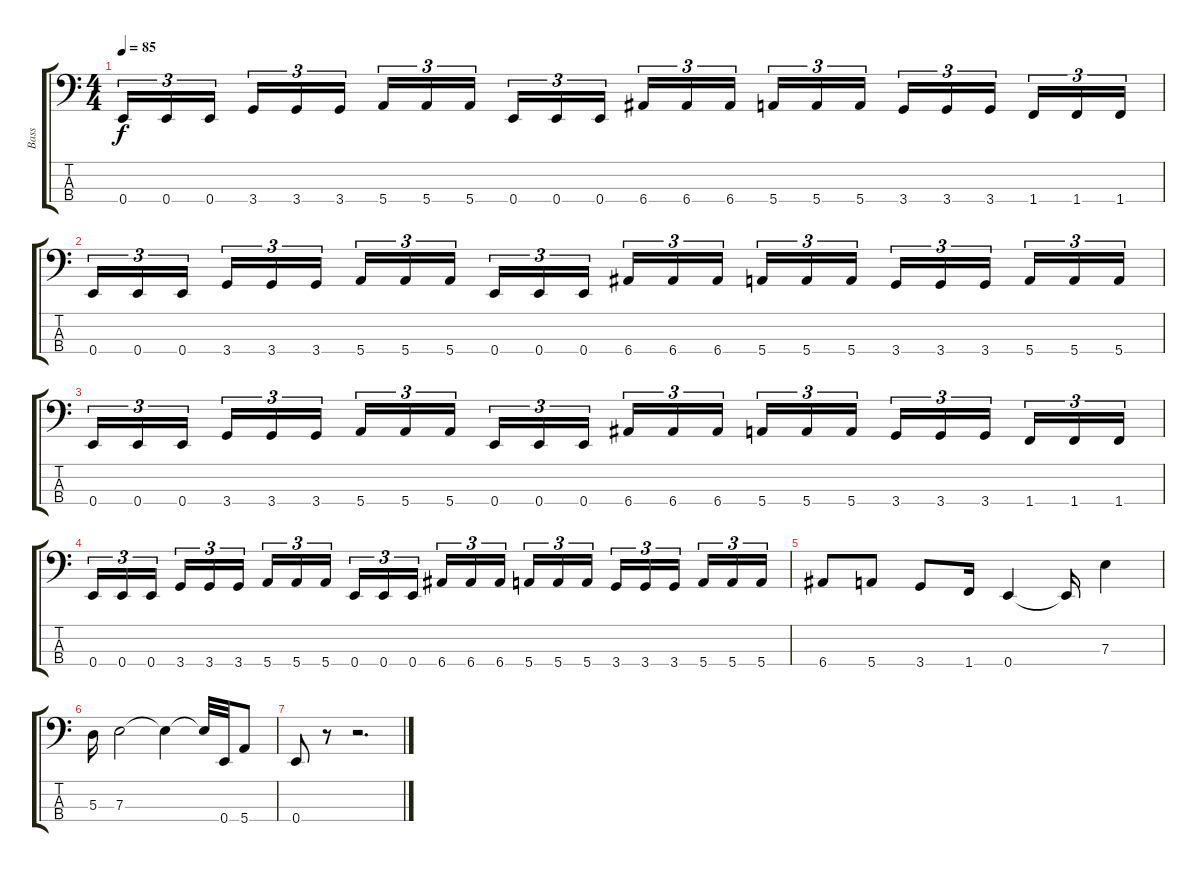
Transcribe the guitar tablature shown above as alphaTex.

\track ("Bass" "Bass") {instrument electricbasspick}
\staff {score tabs}
\tuning (G2 D2 A1 E1) {hide}
\ts (4 4)
\tempo 85
\clef f4
\ks c
0.4.16{tu (3 2) dy f} 0.4.16{tu (3 2)} 0.4.16{tu (3 2)} 3.4.16{tu (3 2)} 3.4.16{tu (3 2)} 3.4.16{tu (3 2)} 5.4.16{tu (3 2)} 5.4.16{tu (3 2)} 5.4.16{tu (3 2)} 0.4.16{tu (3 2)} 0.4.16{tu (3 2)} 0.4.16{tu (3 2)} 6.4.16{tu (3 2)} 6.4.16{tu (3 2)} 6.4.16{tu (3 2)} 5.4.16{tu (3 2)} 5.4.16{tu (3 2)} 5.4.16{tu (3 2)} 3.4.16{tu (3 2)} 3.4.16{tu (3 2)} 3.4.16{tu (3 2)} 1.4.16{tu (3 2)} 1.4.16{tu (3 2)} 1.4.16{tu (3 2)} |
0.4.16{tu (3 2)} 0.4.16{tu (3 2)} 0.4.16{tu (3 2)} 3.4.16{tu (3 2)} 3.4.16{tu (3 2)} 3.4.16{tu (3 2)} 5.4.16{tu (3 2)} 5.4.16{tu (3 2)} 5.4.16{tu (3 2)} 0.4.16{tu (3 2)} 0.4.16{tu (3 2)} 0.4.16{tu (3 2)} 6.4.16{tu (3 2)} 6.4.16{tu (3 2)} 6.4.16{tu (3 2)} 5.4.16{tu (3 2)} 5.4.16{tu (3 2)} 5.4.16{tu (3 2)} 3.4.16{tu (3 2)} 3.4.16{tu (3 2)} 3.4.16{tu (3 2)} 5.4.16{tu (3 2)} 5.4.16{tu (3 2)} 5.4.16{tu (3 2)} |
0.4.16{tu (3 2)} 0.4.16{tu (3 2)} 0.4.16{tu (3 2)} 3.4.16{tu (3 2)} 3.4.16{tu (3 2)} 3.4.16{tu (3 2)} 5.4.16{tu (3 2)} 5.4.16{tu (3 2)} 5.4.16{tu (3 2)} 0.4.16{tu (3 2)} 0.4.16{tu (3 2)} 0.4.16{tu (3 2)} 6.4.16{tu (3 2)} 6.4.16{tu (3 2)} 6.4.16{tu (3 2)} 5.4.16{tu (3 2)} 5.4.16{tu (3 2)} 5.4.16{tu (3 2)} 3.4.16{tu (3 2)} 3.4.16{tu (3 2)} 3.4.16{tu (3 2)} 1.4.16{tu (3 2)} 1.4.16{tu (3 2)} 1.4.16{tu (3 2)} |
0.4.16{tu (3 2)} 0.4.16{tu (3 2)} 0.4.16{tu (3 2)} 3.4.16{tu (3 2)} 3.4.16{tu (3 2)} 3.4.16{tu (3 2)} 5.4.16{tu (3 2)} 5.4.16{tu (3 2)} 5.4.16{tu (3 2)} 0.4.16{tu (3 2)} 0.4.16{tu (3 2)} 0.4.16{tu (3 2)} 6.4.16{tu (3 2)} 6.4.16{tu (3 2)} 6.4.16{tu (3 2)} 5.4.16{tu (3 2)} 5.4.16{tu (3 2)} 5.4.16{tu (3 2)} 3.4.16{tu (3 2)} 3.4.16{tu (3 2)} 3.4.16{tu (3 2)} 5.4.16{tu (3 2)} 5.4.16{tu (3 2)} 5.4.16{tu (3 2)} |
6.4.8 5.4.8 3.4.8 1.4.16 0.4.4 0.4{t}.16 7.3.4 |
5.3.16 7.3.2 7.3{t}.4 7.3{t}.32 0.4.32 5.4.8 |
0.4.8 r.8 r.2{d}
